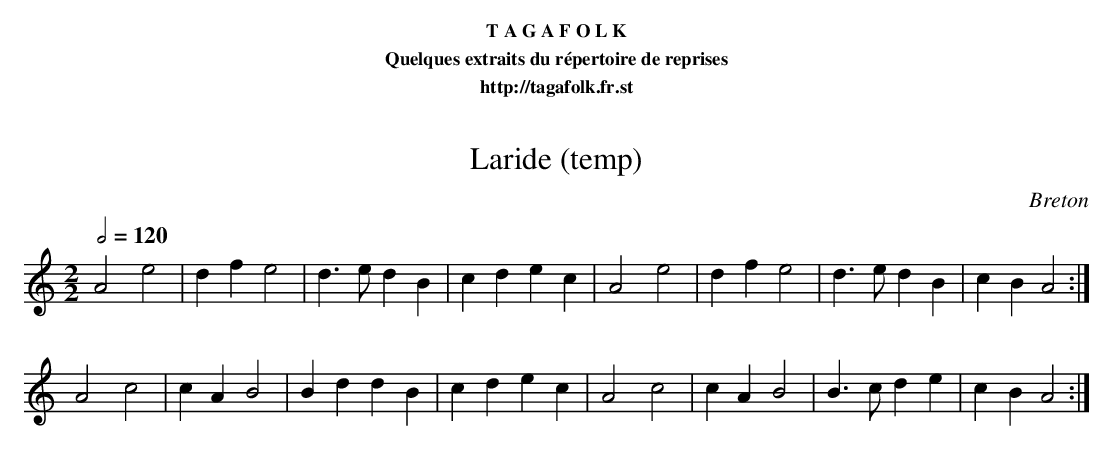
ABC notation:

X:1
T:Laride (temp)
C:Breton
M:2/2
L:1/8
Q:1/2=120
K:C
A4 e4 | d2 f2 e4 | d3 e d2 B2 | c2 d2 e2c2 |\
A4 e4 | d2 f2 e4 | d3 e d2 B2 | c2 B2 A4 :|
A4 c4 | c2 A2 B4 | B2 d2 d2 B2 | c2 d2 e2c2 |\
A4 c4 | c2 A2 B4 | B3 c d2 e2 | c2 B2 A4 :|
